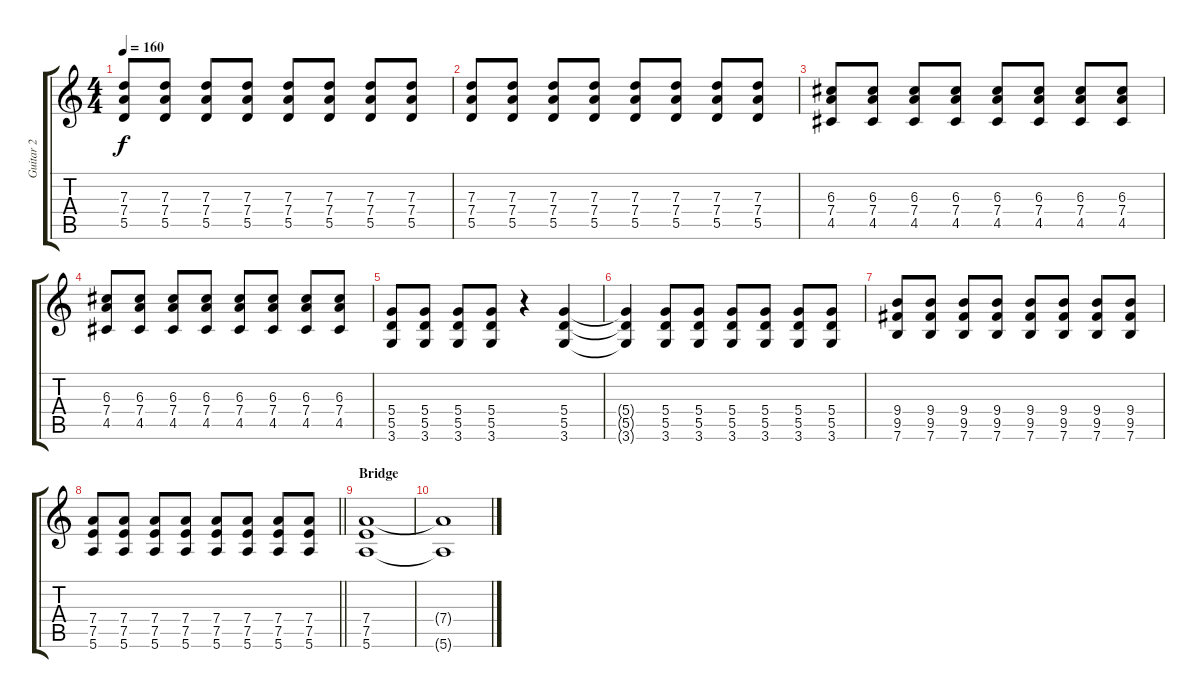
\track ("Guitar 2" "Guitar 2") {instrument overdrivenguitar}
\staff {score tabs}
\tuning (E4 B3 G3 D3 A2 E2) {hide}
\ts (4 4)
\tempo 160
\clef g2
\ks c
(7.3 7.4 5.5).8{dy f} (7.3 7.4 5.5).8 (7.3 7.4 5.5).8 (7.3 7.4 5.5).8 (7.3 7.4 5.5).8 (7.3 7.4 5.5).8 (7.3 7.4 5.5).8 (7.3 7.4 5.5).8 |
(7.3 7.4 5.5).8 (7.3 7.4 5.5).8 (7.3 7.4 5.5).8 (7.3 7.4 5.5).8 (7.3 7.4 5.5).8 (7.3 7.4 5.5).8 (7.3 7.4 5.5).8 (7.3 7.4 5.5).8 |
(6.3 7.4 4.5).8 (6.3 7.4 4.5).8 (6.3 7.4 4.5).8 (6.3 7.4 4.5).8 (6.3 7.4 4.5).8 (6.3 7.4 4.5).8 (6.3 7.4 4.5).8 (6.3 7.4 4.5).8 |
(6.3 7.4 4.5).8 (6.3 7.4 4.5).8 (6.3 7.4 4.5).8 (6.3 7.4 4.5).8 (6.3 7.4 4.5).8 (6.3 7.4 4.5).8 (6.3 7.4 4.5).8 (6.3 7.4 4.5).8 |
(5.4 5.5 3.6).8 (5.4 5.5 3.6).8 (5.4 5.5 3.6).8 (5.4 5.5 3.6).8 r.4 (5.4 5.5 3.6).4 |
(5.4{t} 5.5{t} 3.6{t}).4 (5.4 5.5 3.6).8 (5.4 5.5 3.6).8 (5.4 5.5 3.6).8 (5.4 5.5 3.6).8 (5.4 5.5 3.6).8 (5.4 5.5 3.6).8 |
(9.4 9.5 7.6).8 (9.4 9.5 7.6).8 (9.4 9.5 7.6).8 (9.4 9.5 7.6).8 (9.4 9.5 7.6).8 (9.4 9.5 7.6).8 (9.4 9.5 7.6).8 (9.4 9.5 7.6).8 |
\barLineRight lightlight
(7.4 7.5 5.6).8 (7.4 7.5 5.6).8 (7.4 7.5 5.6).8 (7.4 7.5 5.6).8 (7.4 7.5 5.6).8 (7.4 7.5 5.6).8 (7.4 7.5 5.6).8 (7.4 7.5 5.6).8 |
\section ("" "Bridge")
(7.4 7.5 5.6).1 |
(7.4{t} 5.6{t}).1
